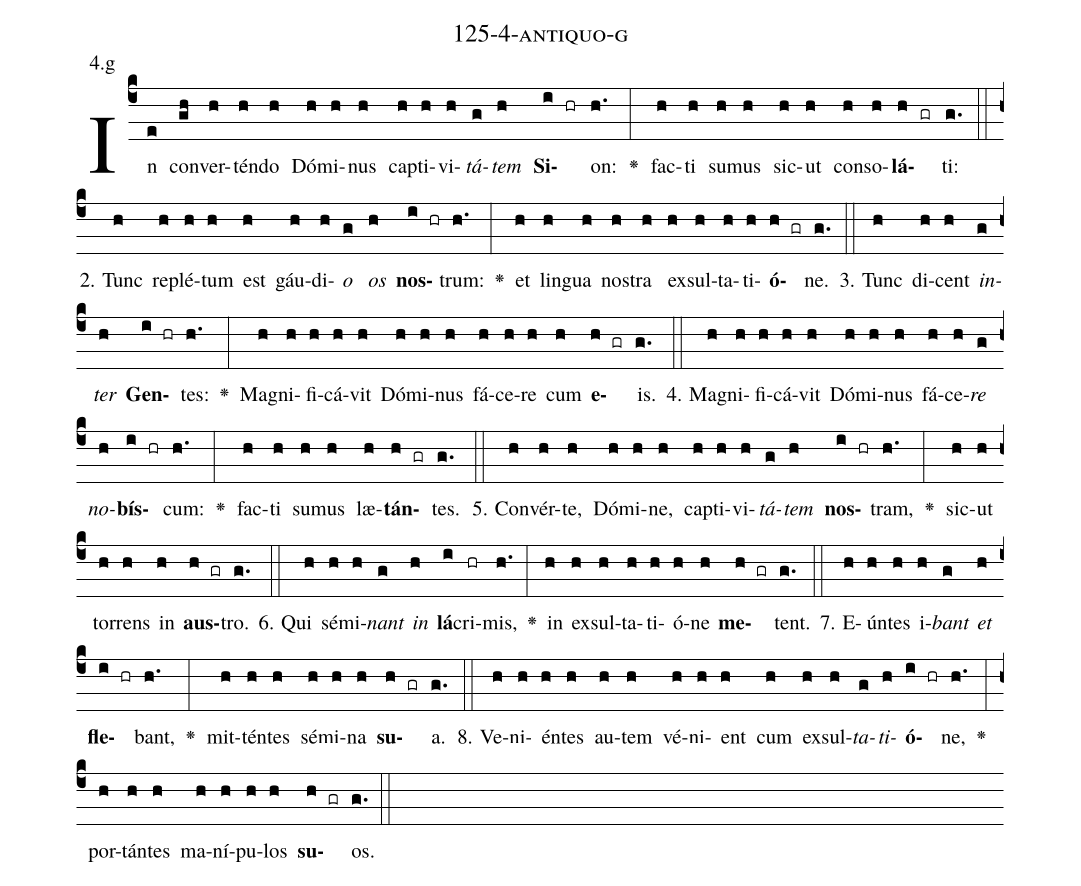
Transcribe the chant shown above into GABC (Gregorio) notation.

name: 125-4-antiquo-g;
annotation: 4.g;
%%
(c4)In(e) con(gh)ver(h)tén(h)do(h) Dó(h)mi(h)nus(h) cap(h)ti(h)vi(h)<i>tá</i>(g)<i>tem</i>(h) <b>Si</b>(i hr)on:(h.) <v>\greheightstar</v>(:) fac(h)ti(h) su(h)mus(h) sic(h)ut(h) con(h)so(h)<b>lá</b>(h gr)ti:(g.) (::)
2. Tunc(h) re(h)plé(h)tum(h) est(h) gáu(h)di(h)<i>o</i>(g) <i>os</i>(h) <b>nos</b>(i hr)trum:(h.) <v>\greheightstar</v>(:) et(h) lin(h)gua(h) nos(h)tra(h) ex(h)sul(h)ta(h)ti(h)<b>ó</b>(h gr)ne.(g.) (::)
3. Tunc(h) di(h)cent(h) <i>in</i>(g)<i>ter</i>(h) <b>Gen</b>(i hr)tes:(h.) <v>\greheightstar</v>(:) Ma(h)gni(h)fi(h)cá(h)vit(h) Dó(h)mi(h)nus(h) fá(h)ce(h)re(h) cum(h) <b>e</b>(h gr)is.(g.) (::)
4. Ma(h)gni(h)fi(h)cá(h)vit(h) Dó(h)mi(h)nus(h) fá(h)ce(h)<i>re</i>(g) <i>no</i>(h)<b>bís</b>(i hr)cum:(h.) <v>\greheightstar</v>(:) fac(h)ti(h) su(h)mus(h) læ(h)<b>tán</b>(h gr)tes.(g.) (::)
5. Con(h)vér(h)te,(h) Dó(h)mi(h)ne,(h) cap(h)ti(h)vi(h)<i>tá</i>(g)<i>tem</i>(h) <b>nos</b>(i hr)tram,(h.) <v>\greheightstar</v>(:) sic(h)ut(h) tor(h)rens(h) in(h) <b>aus</b>(h gr)tro.(g.) (::)
6. Qui(h) sé(h)mi(h)<i>nant</i>(g) <i>in</i>(h) <b>lá</b>(i)cri(hr)mis,(h.) <v>\greheightstar</v>(:) in(h) ex(h)sul(h)ta(h)ti(h)ó(h)ne(h) <b>me</b>(h gr)tent.(g.) (::)
7. E(h)ún(h)tes(h) i(h)<i>bant</i>(g) <i>et</i>(h) <b>fle</b>(i hr)bant,(h.) <v>\greheightstar</v>(:) mit(h)tén(h)tes(h) sé(h)mi(h)na(h) <b>su</b>(h gr)a.(g.) (::)
8. Ve(h)ni(h)én(h)tes(h) au(h)tem(h) vé(h)ni(h)ent(h) cum(h) ex(h)sul(h)<i>ta</i>(g)<i>ti</i>(h)<b>ó</b>(i hr)ne,(h.) <v>\greheightstar</v>(:) por(h)tán(h)tes(h) ma(h)ní(h)pu(h)los(h) <b>su</b>(h gr)os.(g.) (::)
